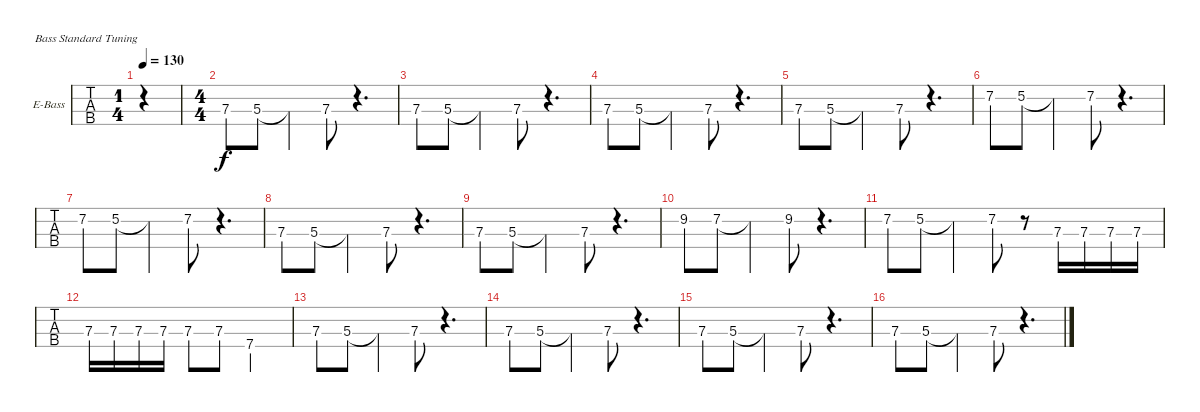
\bracketExtendMode groupsimilarinstruments
\firstSystemTrackNameOrientation horizontal
\otherSystemsTrackNameOrientation horizontal
\track ("Bass" "E-Bass") {instrument electricbassfinger}
\staff {tabs}
\tuning (G2 D2 A1 E1)
\ts (1 4)
\tempo 130
\clef f4
\ks c
r.4{dy f instrument electricbassfinger} |
\ts (4 4)
7.3.8 5.3.8 5.3{t}.4 7.3.8 r.4{d} |
7.3.8 5.3.8 5.3{t}.4 7.3.8 r.4{d} |
7.3.8 5.3.8 5.3{t}.4 7.3.8 r.4{d} |
7.3.8 5.3.8 5.3{t}.4 7.3.8 r.4{d} |
7.2.8 5.2.8 5.2{t}.4 7.2.8 r.4{d} |
7.2.8 5.2.8 5.2{t}.4 7.2.8 r.4{d} |
7.3.8 5.3.8 5.3{t}.4 7.3.8 r.4{d} |
7.3.8 5.3.8 5.3{t}.4 7.3.8 r.4{d} |
9.2.8 7.2.8 7.2{t}.4 9.2.8 r.4{d} |
7.2.8 5.2.8 5.2{t}.4 7.2.8 r.8 7.3.16 7.3.16 7.3.16 7.3.16 |
7.3.16 7.3.16 7.3.16 7.3.16 7.3.8 7.3.8 7.4.2 |
7.3.8 5.3.8 5.3{t}.4 7.3.8 r.4{d} |
7.3.8 5.3.8 5.3{t}.4 7.3.8 r.4{d} |
7.3.8 5.3.8 5.3{t}.4 7.3.8 r.4{d} |
7.3.8 5.3.8 5.3{t}.4 7.3.8 r.4{d}
